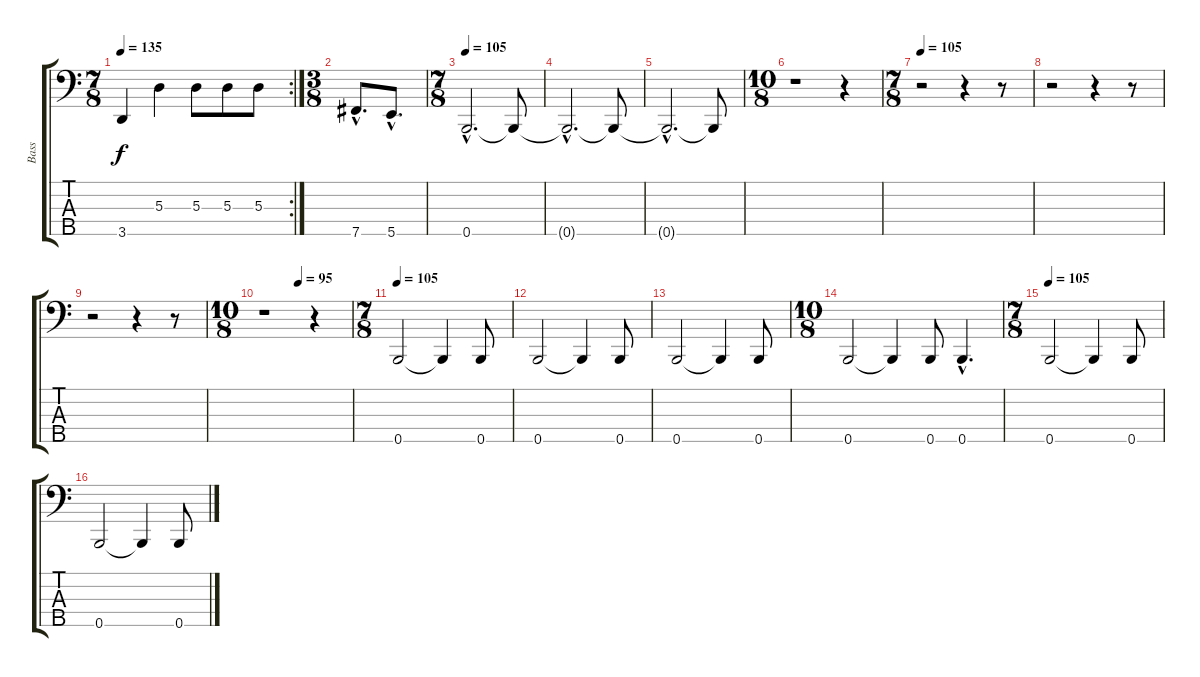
\track ("Bass" "Bass") {instrument electricbassfinger}
\staff {score tabs}
\tuning (G2 D2 A1 E1 B0) {hide}
\rc 2
\ts (7 8)
\tempo 135
\clef f4
\ks c
3.5.4{dy f} 5.3.4 5.3.8 5.3.8 5.3.8 |
\ts (3 8)
7.5{hac}.8{d} 5.5{hac}.8{d} |
\ts (7 8)
\tempo 105
0.5{hac}.2{d} 0.5{t}.8 |
0.5{hac t}.2{d} 0.5{t}.8 |
0.5{hac t}.2{d} 0.5{t}.8 |
\ts (10 8)
r.1 r.4 |
\ts (7 8)
\tempo 105
r.2 r.4 r.8 |
r.2 r.4 r.8 |
r.2 r.4 r.8 |
\ts (10 8)
\tempo (95 0.4)
r.1 r.4 |
\ts (7 8)
\tempo 105
0.5.2 0.5{t}.4 0.5.8 |
0.5.2 0.5{t}.4 0.5.8 |
0.5.2 0.5{t}.4 0.5.8 |
\ts (10 8)
0.5.2 0.5{t}.4 0.5.8 0.5{hac}.4{d} |
\ts (7 8)
\tempo 105
0.5.2 0.5{t}.4 0.5.8 |
0.5.2 0.5{t}.4 0.5.8
